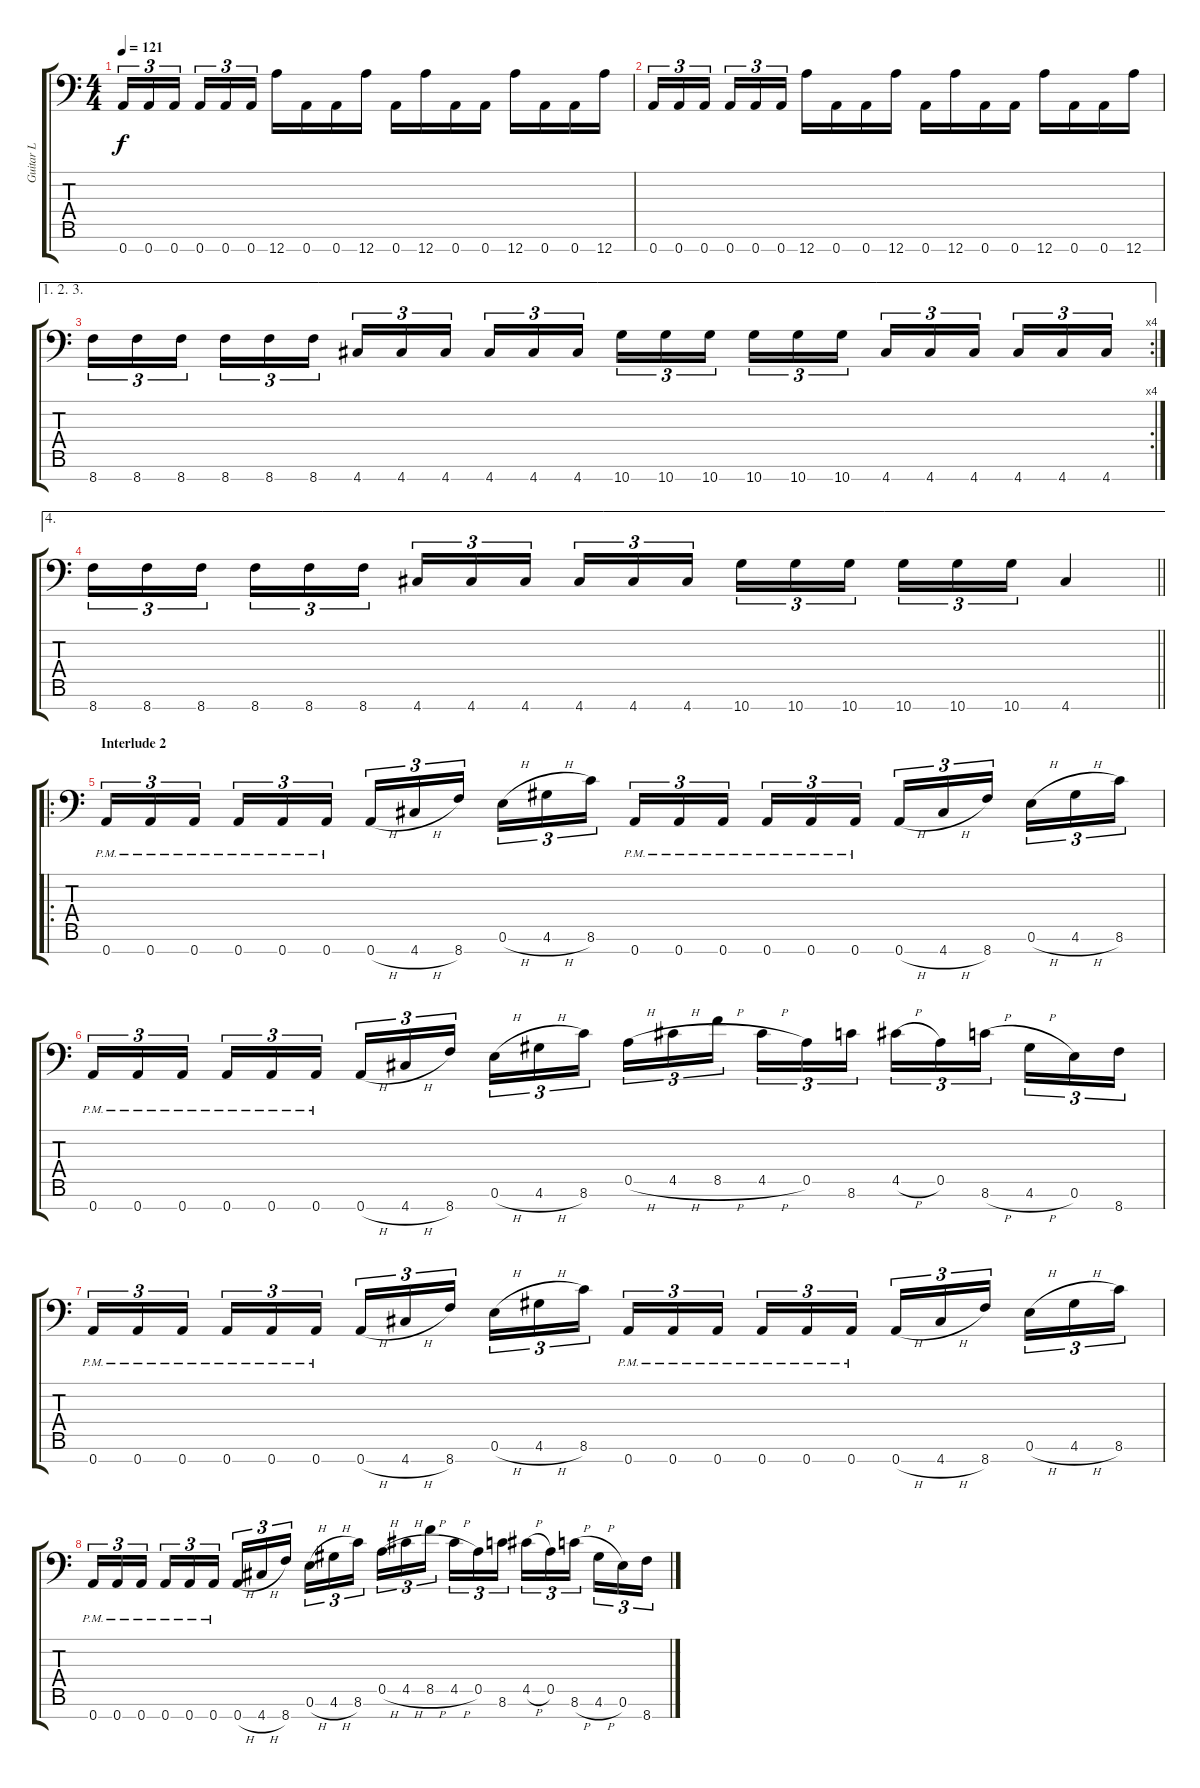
\track ("Guitar L" "Guitar L") {instrument distortionguitar}
\staff {score tabs}
\tuning (E4 B3 G3 D3 A2 E2 A1) {hide}
\ts (4 4)
\tempo 121
\clef f4
\ks c
0.7.16{tu (3 2) dy f} 0.7.16{tu (3 2)} 0.7.16{tu (3 2) beam splitsecondary} 0.7.16{tu (3 2)} 0.7.16{tu (3 2)} 0.7.16{tu (3 2)} 12.7.16 0.7.16 0.7.16 12.7.16 0.7.16 12.7.16 0.7.16 0.7.16 12.7.16 0.7.16 0.7.16 12.7.16 |
0.7.16{tu (3 2)} 0.7.16{tu (3 2)} 0.7.16{tu (3 2) beam splitsecondary} 0.7.16{tu (3 2)} 0.7.16{tu (3 2)} 0.7.16{tu (3 2)} 12.7.16 0.7.16 0.7.16 12.7.16 0.7.16 12.7.16 0.7.16 0.7.16 12.7.16 0.7.16 0.7.16 12.7.16 |
\ae (1 2 3)
\rc 4
8.7.16{tu (3 2)} 8.7.16{tu (3 2)} 8.7.16{tu (3 2) beam splitsecondary} 8.7.16{tu (3 2)} 8.7.16{tu (3 2)} 8.7.16{tu (3 2)} 4.7.16{tu (3 2)} 4.7.16{tu (3 2)} 4.7.16{tu (3 2) beam splitsecondary} 4.7.16{tu (3 2)} 4.7.16{tu (3 2)} 4.7.16{tu (3 2)} 10.7.16{tu (3 2)} 10.7.16{tu (3 2)} 10.7.16{tu (3 2) beam splitsecondary} 10.7.16{tu (3 2)} 10.7.16{tu (3 2)} 10.7.16{tu (3 2)} 4.7.16{tu (3 2)} 4.7.16{tu (3 2)} 4.7.16{tu (3 2) beam splitsecondary} 4.7.16{tu (3 2)} 4.7.16{tu (3 2)} 4.7.16{tu (3 2)} |
\ae 4
\barLineRight lightlight
8.7.16{tu (3 2)} 8.7.16{tu (3 2)} 8.7.16{tu (3 2) beam splitsecondary} 8.7.16{tu (3 2)} 8.7.16{tu (3 2)} 8.7.16{tu (3 2)} 4.7.16{tu (3 2)} 4.7.16{tu (3 2)} 4.7.16{tu (3 2) beam splitsecondary} 4.7.16{tu (3 2)} 4.7.16{tu (3 2)} 4.7.16{tu (3 2)} 10.7.16{tu (3 2)} 10.7.16{tu (3 2)} 10.7.16{tu (3 2) beam splitsecondary} 10.7.16{tu (3 2)} 10.7.16{tu (3 2)} 10.7.16{tu (3 2)} 4.7.4 |
\ro
\section ("" "Interlude 2")
0.7{pm}.16{tu (3 2)} 0.7{pm}.16{tu (3 2)} 0.7{pm}.16{tu (3 2) beam splitsecondary} 0.7{pm}.16{tu (3 2)} 0.7{pm}.16{tu (3 2)} 0.7{pm}.16{tu (3 2)} 0.7{h}.16{tu (3 2)} 4.7{h}.16{tu (3 2)} 8.7.16{tu (3 2) beam splitsecondary} 0.6{h}.16{tu (3 2)} 4.6{h}.16{tu (3 2)} 8.6.16{tu (3 2)} 0.7{pm}.16{tu (3 2)} 0.7{pm}.16{tu (3 2)} 0.7{pm}.16{tu (3 2) beam splitsecondary} 0.7{pm}.16{tu (3 2)} 0.7{pm}.16{tu (3 2)} 0.7{pm}.16{tu (3 2)} 0.7{h}.16{tu (3 2)} 4.7{h}.16{tu (3 2)} 8.7.16{tu (3 2) beam splitsecondary} 0.6{h}.16{tu (3 2)} 4.6{h}.16{tu (3 2)} 8.6.16{tu (3 2)} |
0.7{pm}.16{tu (3 2)} 0.7{pm}.16{tu (3 2)} 0.7{pm}.16{tu (3 2) beam splitsecondary} 0.7{pm}.16{tu (3 2)} 0.7{pm}.16{tu (3 2)} 0.7{pm}.16{tu (3 2)} 0.7{h}.16{tu (3 2)} 4.7{h}.16{tu (3 2)} 8.7.16{tu (3 2) beam splitsecondary} 0.6{h}.16{tu (3 2)} 4.6{h}.16{tu (3 2)} 8.6.16{tu (3 2)} 0.5{h}.16{tu (3 2)} 4.5{h}.16{tu (3 2)} 8.5{h}.16{tu (3 2) beam splitsecondary} 4.5{h}.16{tu (3 2)} 0.5.16{tu (3 2)} 8.6.16{tu (3 2)} 4.5{h}.16{tu (3 2)} 0.5.16{tu (3 2)} 8.6{h}.16{tu (3 2) beam splitsecondary} 4.6{h}.16{tu (3 2)} 0.6.16{tu (3 2)} 8.7.16{tu (3 2)} |
0.7{pm}.16{tu (3 2)} 0.7{pm}.16{tu (3 2)} 0.7{pm}.16{tu (3 2) beam splitsecondary} 0.7{pm}.16{tu (3 2)} 0.7{pm}.16{tu (3 2)} 0.7{pm}.16{tu (3 2)} 0.7{h}.16{tu (3 2)} 4.7{h}.16{tu (3 2)} 8.7.16{tu (3 2) beam splitsecondary} 0.6{h}.16{tu (3 2)} 4.6{h}.16{tu (3 2)} 8.6.16{tu (3 2)} 0.7{pm}.16{tu (3 2)} 0.7{pm}.16{tu (3 2)} 0.7{pm}.16{tu (3 2) beam splitsecondary} 0.7{pm}.16{tu (3 2)} 0.7{pm}.16{tu (3 2)} 0.7{pm}.16{tu (3 2)} 0.7{h}.16{tu (3 2)} 4.7{h}.16{tu (3 2)} 8.7.16{tu (3 2) beam splitsecondary} 0.6{h}.16{tu (3 2)} 4.6{h}.16{tu (3 2)} 8.6.16{tu (3 2)} |
0.7{pm}.16{tu (3 2)} 0.7{pm}.16{tu (3 2)} 0.7{pm}.16{tu (3 2) beam splitsecondary} 0.7{pm}.16{tu (3 2)} 0.7{pm}.16{tu (3 2)} 0.7{pm}.16{tu (3 2)} 0.7{h}.16{tu (3 2)} 4.7{h}.16{tu (3 2)} 8.7.16{tu (3 2) beam splitsecondary} 0.6{h}.16{tu (3 2)} 4.6{h}.16{tu (3 2)} 8.6.16{tu (3 2)} 0.5{h}.16{tu (3 2)} 4.5{h}.16{tu (3 2)} 8.5{h}.16{tu (3 2) beam splitsecondary} 4.5{h}.16{tu (3 2)} 0.5.16{tu (3 2)} 8.6.16{tu (3 2)} 4.5{h}.16{tu (3 2)} 0.5.16{tu (3 2)} 8.6{h}.16{tu (3 2) beam splitsecondary} 4.6{h}.16{tu (3 2)} 0.6.16{tu (3 2)} 8.7.16{tu (3 2)}
